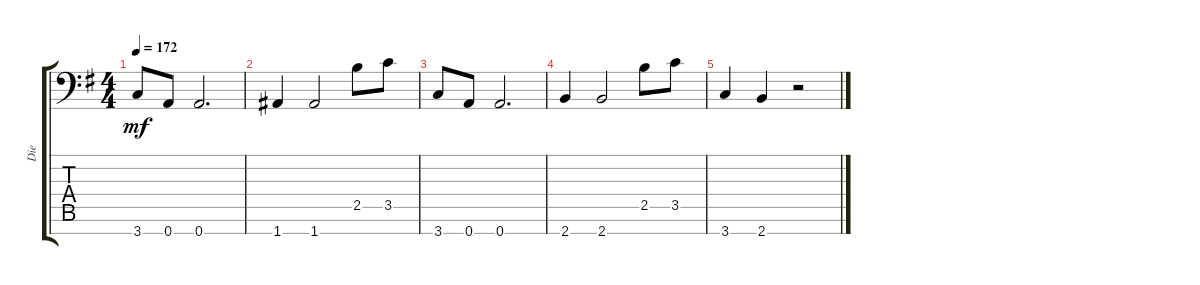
\track ("Die" "Die") {instrument distortionguitar}
\staff {score tabs}
\tuning (E4 B3 G3 D3 A2 D2 A1) {hide}
\ts (4 4)
\tempo 172
\clef f4
\ks eminor
3.7.8{dy mf} 0.7.8 0.7.2{d} |
1.7.4 1.7.2 2.5.8 3.5.8 |
3.7.8 0.7.8 0.7.2{d} |
2.7.4 2.7.2 2.5.8 3.5.8 |
3.7.4 2.7.4 r.2
